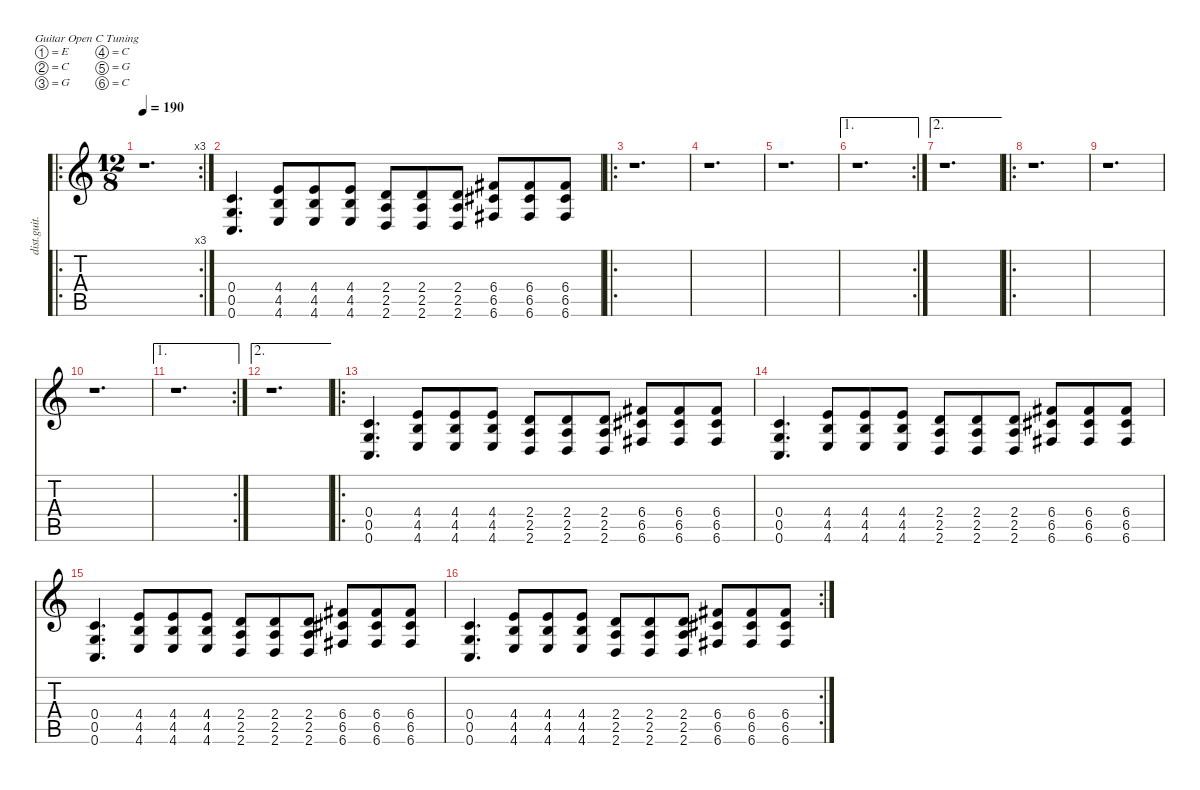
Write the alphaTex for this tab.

\defaultSystemsLayout 4
\hideDynamics
\bracketExtendMode nobrackets
\otherSystemsTrackNameOrientation horizontal
\track ("Guitar 2" "dist.guit.") {defaultSystemsLayout 32 instrument distortionguitar}
\staff {score tabs}
\tuning (E4 C4 G3 C3 G2 C2)
\ro
\rc 3
\ts (12 8)
\beaming (8 3 3 3 3)
\tempo 190
\clef g2
\ks c
r.1{d dy f instrument distortionguitar beam Down} |
(0.4 0.5 0.6).4{d beam Up} (4.4 4.5 4.6).8{beam Up} (4.4 4.5 4.6).8{beam Up} (4.4 4.5 4.6).8{beam Up} (2.4 2.5 2.6).8{beam Up} (2.4 2.5 2.6).8{beam Up} (2.4 2.5 2.6).8{beam Up} (6.4{acc #} 6.5{acc #} 6.6{acc #}).8{beam Up} (6.4{acc #} 6.5{acc #} 6.6{acc #}).8{beam Up} (6.4{acc #} 6.5{acc #} 6.6{acc #}).8{beam Up} |
\ro
r.1{d beam Down} |
r.1{d beam Down} |
r.1{d beam Down} |
\ae 1
\rc 2
r.1{d beam Down} |
\ae 2
r.1{d beam Down} |
\ro
r.1{d beam Down} |
r.1{d beam Down} |
r.1{d beam Down} |
\ae 1
\rc 2
r.1{d beam Down} |
\ae 2
r.1{d beam Down} |
\ro
(0.4 0.5 0.6).4{d beam Up} (4.4 4.5 4.6).8{beam Up} (4.4 4.5 4.6).8{beam Up} (4.4 4.5 4.6).8{beam Up} (2.4 2.5 2.6).8{beam Up} (2.4 2.5 2.6).8{beam Up} (2.4 2.5 2.6).8{beam Up} (6.4{acc #} 6.5{acc #} 6.6{acc #}).8{beam Up} (6.4{acc #} 6.5{acc #} 6.6{acc #}).8{beam Up} (6.4{acc #} 6.5{acc #} 6.6{acc #}).8{beam Up} |
(0.4 0.5 0.6).4{d beam Up} (4.4 4.5 4.6).8{beam Up} (4.4 4.5 4.6).8{beam Up} (4.4 4.5 4.6).8{beam Up} (2.4 2.5 2.6).8{beam Up} (2.4 2.5 2.6).8{beam Up} (2.4 2.5 2.6).8{beam Up} (6.4{acc #} 6.5{acc #} 6.6{acc #}).8{beam Up} (6.4{acc #} 6.5{acc #} 6.6{acc #}).8{beam Up} (6.4{acc #} 6.5{acc #} 6.6{acc #}).8{beam Up} |
(0.4 0.5 0.6).4{d beam Up} (4.4 4.5 4.6).8{beam Up} (4.4 4.5 4.6).8{beam Up} (4.4 4.5 4.6).8{beam Up} (2.4 2.5 2.6).8{beam Up} (2.4 2.5 2.6).8{beam Up} (2.4 2.5 2.6).8{beam Up} (6.4{acc #} 6.5{acc #} 6.6{acc #}).8{beam Up} (6.4{acc #} 6.5{acc #} 6.6{acc #}).8{beam Up} (6.4{acc #} 6.5{acc #} 6.6{acc #}).8{beam Up} |
\rc 2
(0.4 0.5 0.6).4{d beam Up} (4.4 4.5 4.6).8{beam Up} (4.4 4.5 4.6).8{beam Up} (4.4 4.5 4.6).8{beam Up} (2.4 2.5 2.6).8{beam Up} (2.4 2.5 2.6).8{beam Up} (2.4 2.5 2.6).8{beam Up} (6.4{acc #} 6.5{acc #} 6.6{acc #}).8{beam Up} (6.4{acc #} 6.5{acc #} 6.6{acc #}).8{beam Up} (6.4{acc #} 6.5{acc #} 6.6{acc #}).8{beam Up}
